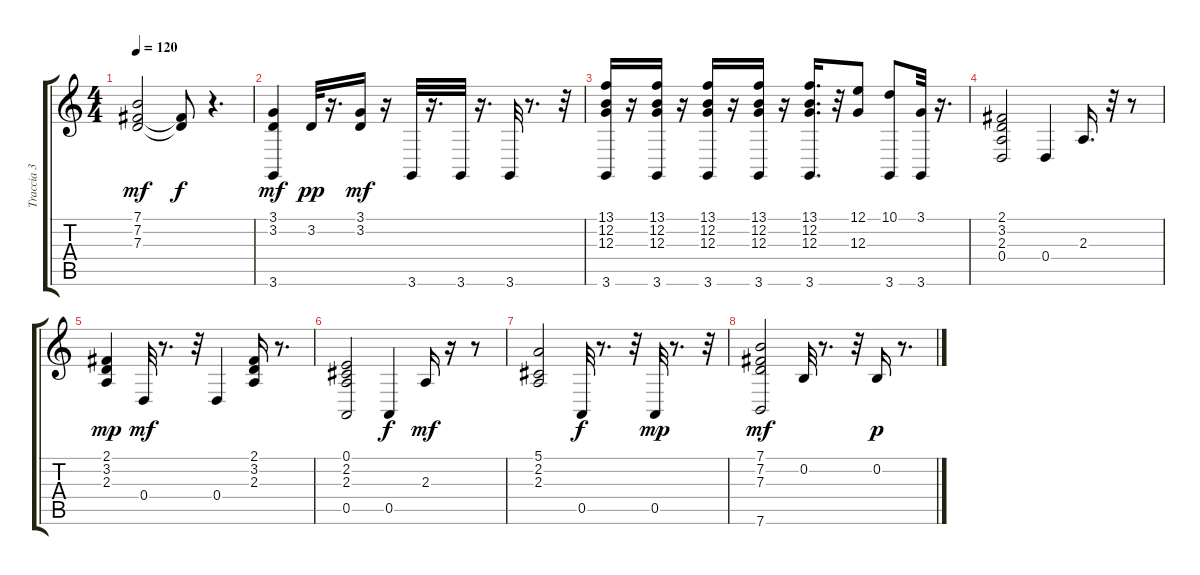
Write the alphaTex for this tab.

\track ("Traccia 3" "Traccia 3") {instrument electricgrandpiano}
\staff {score tabs}
\tuning (E4 B3 G3 D3 A2 E2) {hide}
\ts (4 4)
\tempo 120
\clef g2
\ks c
(7.1 7.2 7.3).2{dy mf} (7.2{t} 7.3{t}).8{dy f} r.4{d} |
(3.1 3.2 3.6).4{dy mf} 3.2.32{dy pp} r.16{d} (3.1 3.2).16{dy mf} r.16 3.6.32 r.16{d} 3.6.32 r.16{d} 3.6.32 r.8{d} r.32 |
(13.1 12.2 12.3 3.6).16 r.16 (13.1 12.2 12.3 3.6).16 r.16 (13.1 12.2 12.3 3.6).16 r.16 (13.1 12.2 12.3 3.6).16 r.16 (13.1 12.2 12.3 3.6).16{d} r.32 (12.1 12.3).8 (10.1 3.6).8 (3.1 3.6).32 r.16{d} |
(2.1 3.2 2.3 0.4).2 0.4.4 2.3.16{d} r.32 r.8 |
(2.1 3.2 2.3).4{dy mp} 0.4.32{dy mf} r.8{d} r.32 0.4.4 (2.1 3.2 2.3).16 r.8{d} |
(0.1 2.2 2.3 0.5).2 0.5.4{dy f} 2.3.16{dy mf} r.16 r.8 |
(5.1 2.2 2.3).2 0.5.32{dy f} r.8{d} r.32 0.5.32{dy mp} r.8{d} r.32 |
(7.1 7.2 7.3 7.6).2{dy mf} 0.2.32 r.8{d} r.32 0.2.16{dy p} r.8{d}
